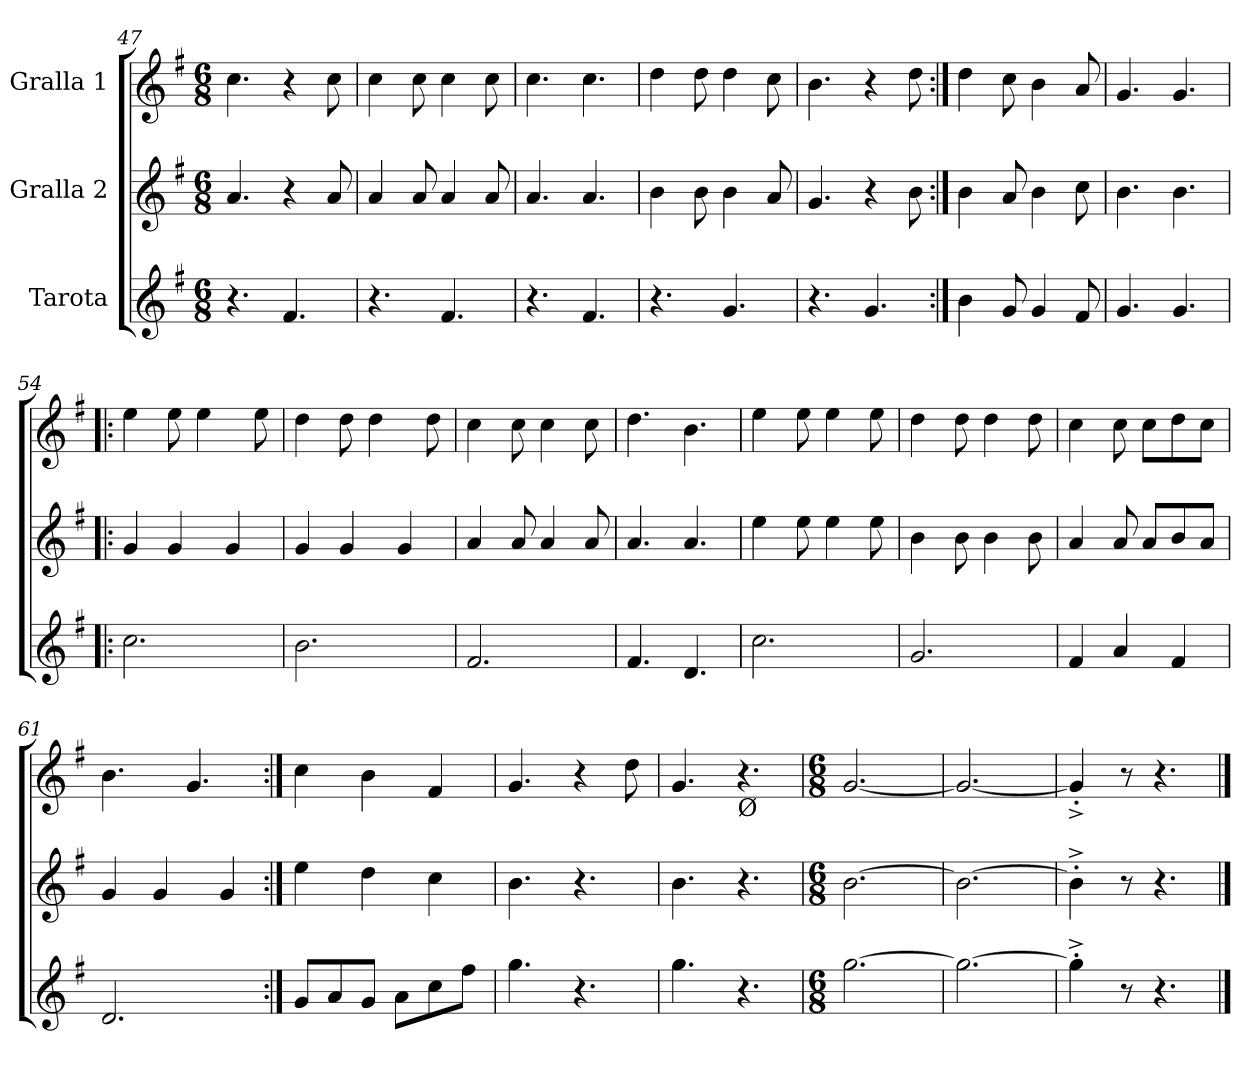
**kern	**kern	**kern
*part3	*part2	*part1
*staff3	*staff2	*staff1
*I"Tarota	*I"Gralla 2	*I"Gralla 1
*clefG2	*clefG2	*clefG2
*ITrd-7c-12	*	*
*k[f#]	*k[f#]	*k[f#]
*G:	*G:	*G:
*M6/8	*M6/8	*M6/8
=47	=47	=47
4.r	4.a/	4.cc\
4.ff#/	4r	4r
.	8a/	8cc\
!!LO:PB:g=z
=48	=48	=48
4.r	4a/	4cc\
.	8a/	8cc\
4.ff#/	4a/	4cc\
.	8a/	8cc\
=49	=49	=49
4.r	4.a/	4.cc\
4.ff#/	4.a/	4.cc\
=50	=50	=50
4.r	4b\	4dd\
.	8b\	8dd\
4.gg/	4b\	4dd\
.	8a/	8cc\
=51	=51	=51
4.r	4.g/	4.b\
4.gg/	4r	4r
.	8b\	8dd\
!!LO:LB:g=z
=52:|!	=52:|!	=52:|!
4bb\	4b\	4dd\
8gg/	8a/	8cc\
4gg/	4b\	4b\
8ff#/	8cc\	8a/
=53	=53	=53
4.gg/	4.b\	4.g/
4.gg/	4.b\	4.g/
=54!|:	=54!|:	=54!|:
2.ccc\	4g/	4ee\
.	4g/	8ee\
.	.	4ee\
.	4g/	.
.	.	8ee\
=55	=55	=55
2.bb\	4g/	4dd\
.	4g/	8dd\
.	.	4dd\
.	4g/	.
.	.	8dd\
=56	=56	=56
2.ff#/	4a/	4cc\
.	8a/	8cc\
.	4a/	4cc\
.	8a/	8cc\
=57	=57	=57
4.ff#/	4.a/	4.dd\
4.dd/	4.a/	4.b\
!!LO:LB:g=z
=58	=58	=58
2.ccc\	4ee\	4ee\
.	8ee\	8ee\
.	4ee\	4ee\
.	8ee\	8ee\
=59	=59	=59
2.gg/	4b\	4dd\
.	8b\	8dd\
.	4b\	4dd\
.	8b\	8dd\
=60	=60	=60
4ff#/	4a/	4cc\
4aa/	8a/	8cc\
.	8a/L	8cc\L
4ff#/	8b/	8dd\
.	8a/J	8cc\J
=61	=61	=61
2.dd/	4g/	4.b\
.	4g/	.
.	.	4.g/
.	4g/	.
=62:|!	=62:|!	=62:|!
8gg/L	4ee\	4cc\
8aa/	.	.
8gg/J	4dd\	4b\
8aa\L	.	.
8ccc\	4cc\	4f#/
8fff#\J	.	.
=63	=63	=63
4.ggg\	4.b\	4.g/
4.r	4.r	4r
.	.	8dd\
!!LO:LB:g=z
=64	=64	=64
4.ggg\	4.b\	4.g/
!	!	!LO:TX:b:t=Ø
4.r	4.r	4.r
=65	=65	=65
*M6/8	*M6/8	*M6/8
[2.ggg\	[2.b\	[2.g/
=66	=66	=66
2.ggg\_	2.b\_	2.g/_
=67	=67	=67
4ggg'^\]	4b'^\]	4g'^/]
8r	8r	8r
4.r	4.r	4.r
==	==	==
*-	*-	*-
